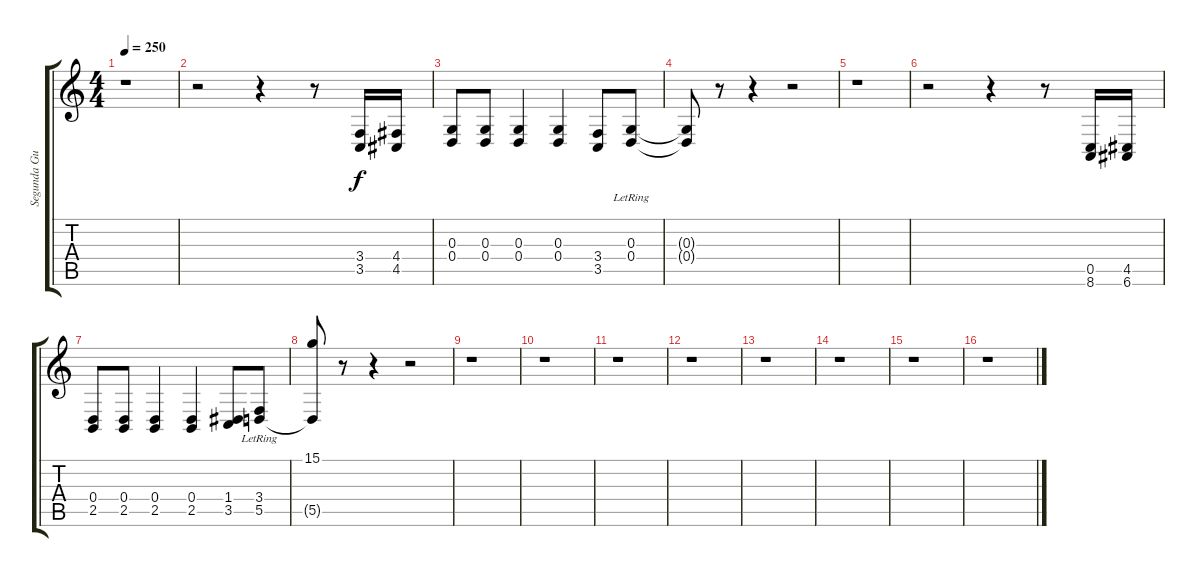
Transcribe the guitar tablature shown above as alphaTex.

\track ("Segunda Guitarra" "Segunda Gu") {instrument pad3polysynth}
\staff {score tabs}
\tuning (E4 B3 G3 D3 A2 E2) {hide}
\ts (4 4)
\tempo 250
\clef g2
\ks c
r.1{dy f} |
r.2 r.4 r.8 (3.4 3.5).16 (4.4 4.5).16 |
(0.3 0.4).8 (0.3 0.4).8 (0.3 0.4).4 (0.3 0.4).4 (3.4 3.5).8 (0.3{lr} 0.4).8 |
(0.3{t} 0.4{t}).8 r.8 r.4 r.2 |
r.1 |
r.2 r.4 r.8 (0.5 8.6).16 (4.5 6.6).16 |
(0.4 2.5).8 (0.4 2.5).8 (0.4 2.5).4 (0.4 2.5).4 (1.4 3.5).8 (3.4{lr} 5.5).8 |
(15.1 5.5{t}).8 r.8 r.4 r.2 |
r.1 |
r.1 |
r.1 |
r.1 |
r.1 |
r.1 |
r.1 |
r.1
